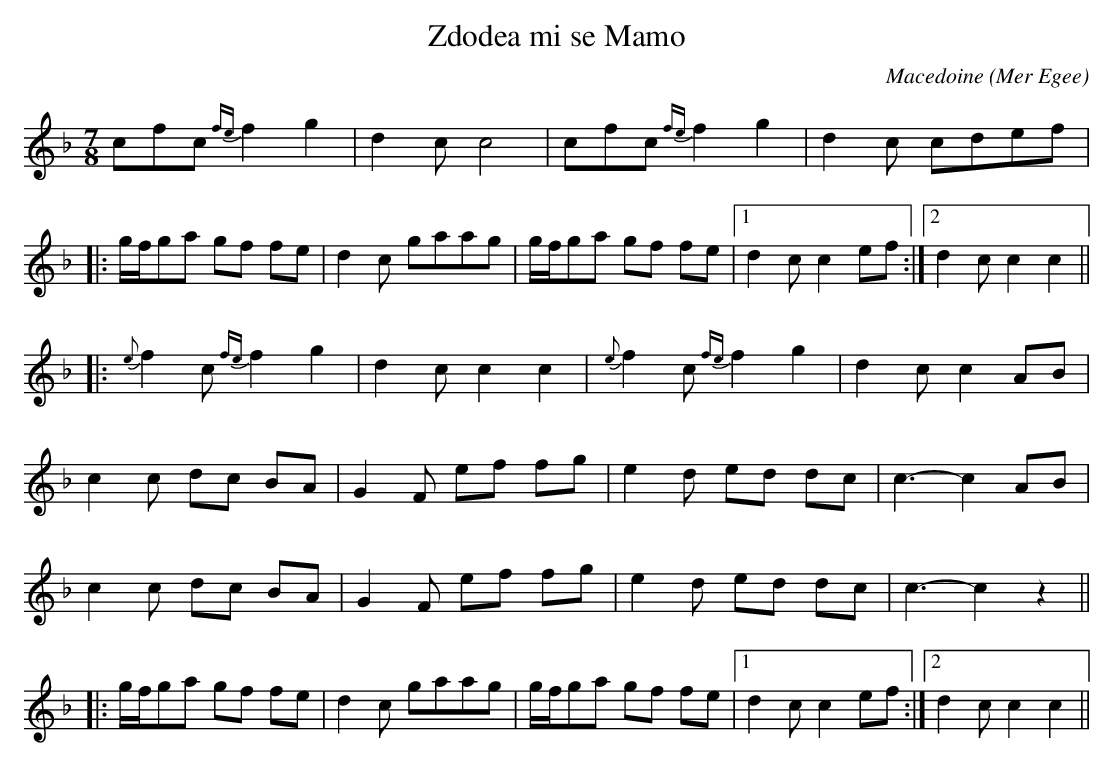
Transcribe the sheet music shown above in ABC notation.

X:1
T:Zdodea mi se Mamo
O:Macedoine (Mer Egee)
M:7/8
L:1/8
K:F
cfc {fe} f2 g2 | d2 c c4 | cfc {fe} f2 g2 | d2 c cdef |
|: g/f/ga gf fe | d2 c gaag | g/f/ga gf fe |1 d2 c c2 ef :|2 d2 c c2 c2 ||
|:{e} f2 c {fe} f2 g2 | d2 c c2 c2 | {e} f2 c {fe} f2 g2 | d2 c c2 AB |
c2 c dc BA | G2 F ef fg | e2 d ed dc | c3-c2 AB |
c2 c dc BA | G2 F ef fg | e2 d ed dc | c3-c2 z2 ||
|: g/f/ga gf fe | d2 c gaag | g/f/ga gf fe |1 d2 c c2 ef :|2 d2 c c2 c2 ||
